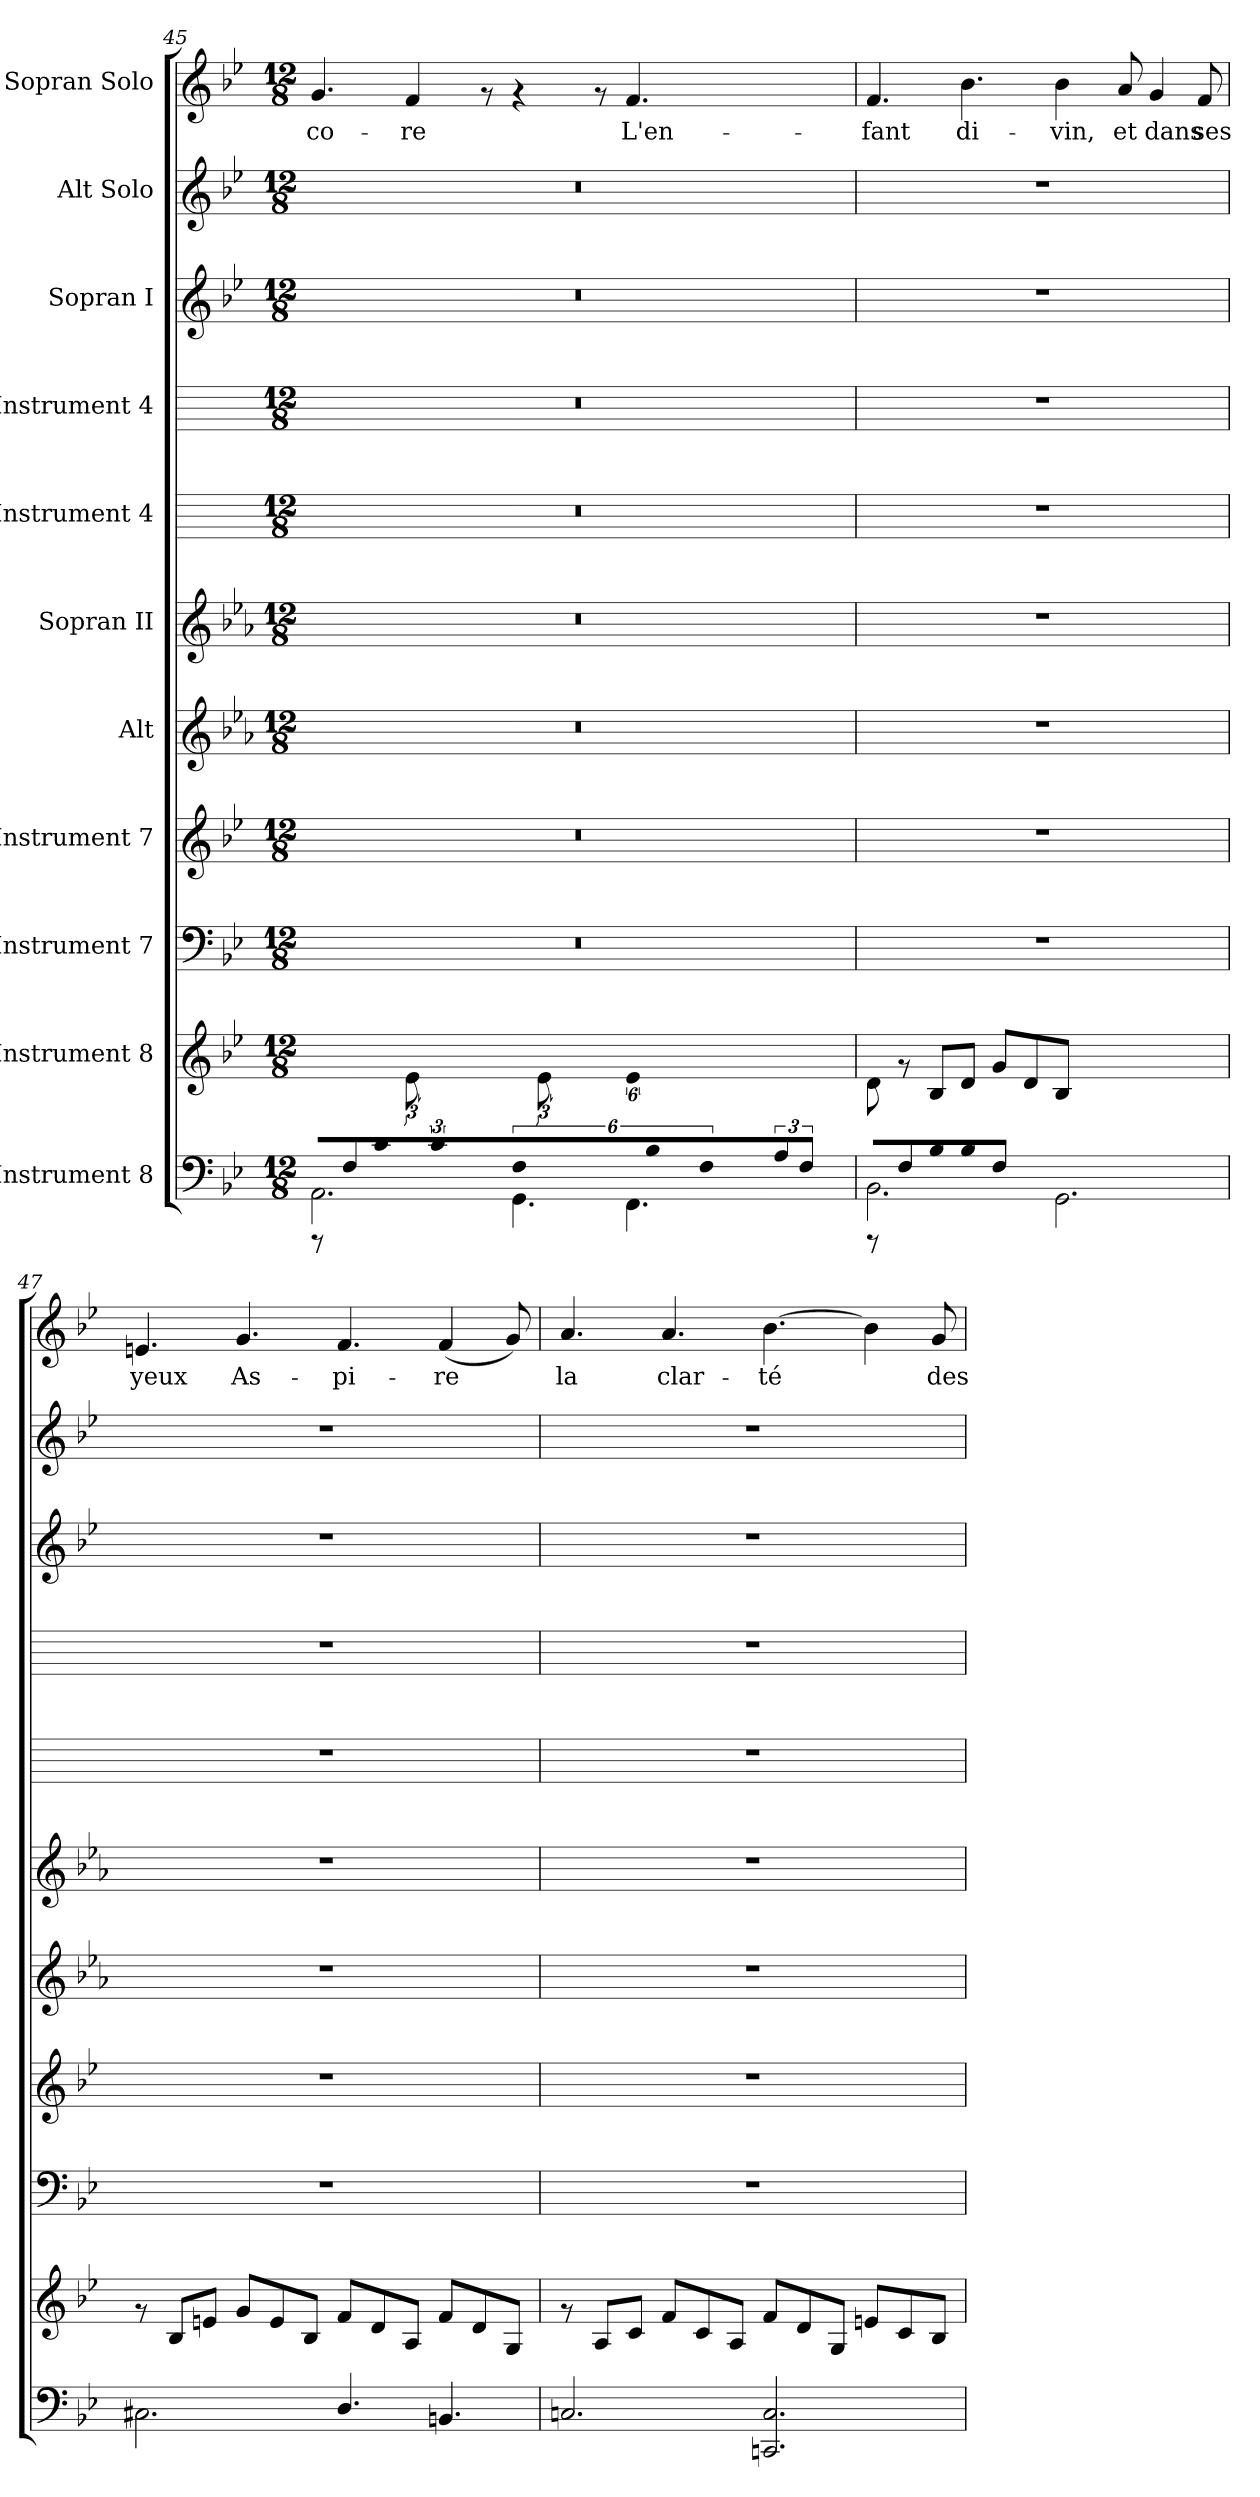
**kern	**kern	**kern	**kern	**kern	**kern	**kern	**kern	**kern	**kern	**kern	**text
*part11	*part10	*part9	*part8	*part7	*part6	*part5	*part4	*part3	*part2	*part1	*part1
*staff11	*staff10	*staff9	*staff8	*staff7	*staff6	*staff5	*staff4	*staff3	*staff2	*staff1	*staff1
*I"Instrument 8	*I"Instrument 8	*I"Instrument 7	*I"Instrument 7	*I"Alt	*I"Sopran II	*I"Instrument 4	*I"Instrument 4	*I"Sopran I	*I"Alt Solo	*I"Sopran Solo	*
*clefF4	*clefG2	*clefF4	*clefG2	*clefG2	*clefG2	*	*	*clefG2	*clefG2	*clefG2	*
*k[b-e-]	*k[b-e-]	*k[b-e-]	*k[b-e-]	*k[b-e-a-]	*k[b-e-a-]	*k[]	*k[]	*k[b-e-]	*k[b-e-]	*k[b-e-]	*
*B-:	*B-:	*B-:	*B-:	*E-:	*E-:	*C:	*C:	*B-:	*B-:	*B-:	*
*M12/8	*M12/8	*M12/8	*M12/8	*M12/8	*M12/8	*M12/8	*M12/8	*M12/8	*M12/8	*M12/8	*
=45	=45	=45	=45	=45	=45	=45	=45	=45	=45	=45	=45
*^	*	*	*	*	*	*	*	*	*	*	*
!	!	!	!	!	!	!	!	!	!	!	!	!LO:LY:b:cj
8rEEE	2.AA\	4.ryy	1.r	1.r	1.r	1.r	1.r	1.r	1.r	1.r	4.g/	-co-
8F/L	.	.	.	.	.	.	.	.	.	.	.	.
8c/J	.	.	.	.	.	.	.	.	.	.	.	.
!	!	!	!	!	!	!	!	!	!	!	!	!LO:LY:b:cj
12ryy	.	12e-\L	.	.	.	.	.	.	.	.	4f/	-re
12c/	.	4.ryy	.	.	.	.	.	.	.	.	.	.
24%5ryy	.	.	.	.	.	.	.	.	.	.	.	.
.	.	.	.	.	.	.	.	.	.	.	8rf	.
12F/J	4.GG\	.	.	.	.	.	.	.	.	.	4rf	.
12ryy	.	12e-\L	.	.	.	.	.	.	.	.	.	.
12B-/	.	24%5ryy	.	.	.	.	.	.	.	.	.	.
12F/J	.	.	.	.	.	.	.	.	.	.	8rf	.
8ryy	.	.	.	.	.	.	.	.	.	.	.	.
!	!	!	!	!	!	!	!	!	!	!	!	!LO:LY:b:cj
.	4.FF\	12e-\L	.	.	.	.	.	.	.	.	4.f/	L'en-
12A/	.	24%7ryy	.	.	.	.	.	.	.	.	.	.
12F/J	.	.	.	.	.	.	.	.	.	.	.	.
8ryy	.	.	.	.	.	.	.	.	.	.	.	.
!!LO:LB:g=z
=46	=46	=46	=46	=46	=46	=46	=46	=46	=46	=46	=46	=46
*	*	*^	*	*	*	*	*	*	*	*	*	*
!	!	!	!	!	!	!	!	!	!	!	!	!	!LO:LY:b:cj
8rEEE	2.BB-\	4ryy	8d\L	1.r	1.r	1.r	1.r	1.r	1.r	1.r	1.r	4.f/	-fant
8F/L	.	.	8rf	.	.	.	.	.	.	.	.	.	.
8B-/J	.	8B-/L	2ryy	.	.	.	.	.	.	.	.	.	.
!	!	!	!	!	!	!	!	!	!	!	!	!	!LO:LY:b:cj
8B-/	.	8d/J	.	.	.	.	.	.	.	.	.	4.b-\	di-
8F/J	.	8g/L	.	.	.	.	.	.	.	.	.	.	.
2..ryy	.	8d/	.	.	.	.	.	.	.	.	.	.	.
!	!	!	!	!	!	!	!	!	!	!	!	!	!LO:LY:b:cj
.	2.GG\	8B-/J	8ryy	.	.	.	.	.	.	.	.	4b-\	-vin,
.	.	2ryy	2ryy	.	.	.	.	.	.	.	.	.	.
!	!	!	!	!	!	!	!	!	!	!	!	!	!LO:LY:b:cj
.	.	.	.	.	.	.	.	.	.	.	.	8a/	et
!	!	!	!	!	!	!	!	!	!	!	!	!	!LO:LY:b:cj
.	.	.	.	.	.	.	.	.	.	.	.	4g/	dans
!	!	!	!	!	!	!	!	!	!	!	!	!	!LO:LY:b:cj
.	.	8ryy	8ryy	.	.	.	.	.	.	.	.	8f/	ses
*v	*v	*	*	*	*	*	*	*	*	*	*	*	*
=47	=47	=47	=47	=47	=47	=47	=47	=47	=47	=47	=47	=47
!	!	!	!	!	!	!	!	!	!	!	!	!LO:LY:b:cj
*	*v	*v	*	*	*	*	*	*	*	*	*	*
2.C#X\	8rf	1.r	1.r	1.r	1.r	1.r	1.r	1.r	1.r	4.en/	yeux
.	8B-/L	.	.	.	.	.	.	.	.	.	.
.	8en/J	.	.	.	.	.	.	.	.	.	.
!	!	!	!	!	!	!	!	!	!	!	!LO:LY:b:cj
.	8g/L	.	.	.	.	.	.	.	.	4.g/	As-
.	8e/	.	.	.	.	.	.	.	.	.	.
.	8B-/J	.	.	.	.	.	.	.	.	.	.
!	!	!	!	!	!	!	!	!	!	!	!LO:LY:b:cj
4.D/	8f/L	.	.	.	.	.	.	.	.	4.f/	-pi-
.	8d/	.	.	.	.	.	.	.	.	.	.
.	8A/J	.	.	.	.	.	.	.	.	.	.
!	!	!	!	!	!	!	!	!	!	!	!LO:LY:b:cj
4.BBn/	8f/L	.	.	.	.	.	.	.	.	(<4f/	-re
.	8d/	.	.	.	.	.	.	.	.	.	.
!	!	!	!	!	!	!	!	!	!	!	!LO:LY:b:cj
.	8G/J	.	.	.	.	.	.	.	.	8g/)	.
=48	=48	=48	=48	=48	=48	=48	=48	=48	=48	=48	=48
!	!	!	!	!	!	!	!	!	!	!	!LO:LY:b:cj
2.Cn/	8rf	1.r	1.r	1.r	1.r	1.r	1.r	1.r	1.r	4.a/	la
.	8A/L	.	.	.	.	.	.	.	.	.	.
.	8c/J	.	.	.	.	.	.	.	.	.	.
!	!	!	!	!	!	!	!	!	!	!	!LO:LY:b:cj
.	8f/L	.	.	.	.	.	.	.	.	4.a/	clar-
.	8c/	.	.	.	.	.	.	.	.	.	.
.	8A/J	.	.	.	.	.	.	.	.	.	.
!	!	!	!	!	!	!	!	!	!	!	!LO:LY:b:cj
2.CCn/ 2.C/	8f/L	.	.	.	.	.	.	.	.	[>4.b-\	-té
.	8d/	.	.	.	.	.	.	.	.	.	.
.	8G/J	.	.	.	.	.	.	.	.	.	.
!	!	!	!	!	!	!	!	!	!	!	!LO:LY:b:cj
.	8en/L	.	.	.	.	.	.	.	.	4b-\]	.
.	8c/	.	.	.	.	.	.	.	.	.	.
!	!	!	!	!	!	!	!	!	!	!	!LO:LY:b:cj
.	8B-/J	.	.	.	.	.	.	.	.	8g/	des
=	=	=	=	=	=	=	=	=	=	=	=
*-	*-	*-	*-	*-	*-	*-	*-	*-	*-	*-	*-
